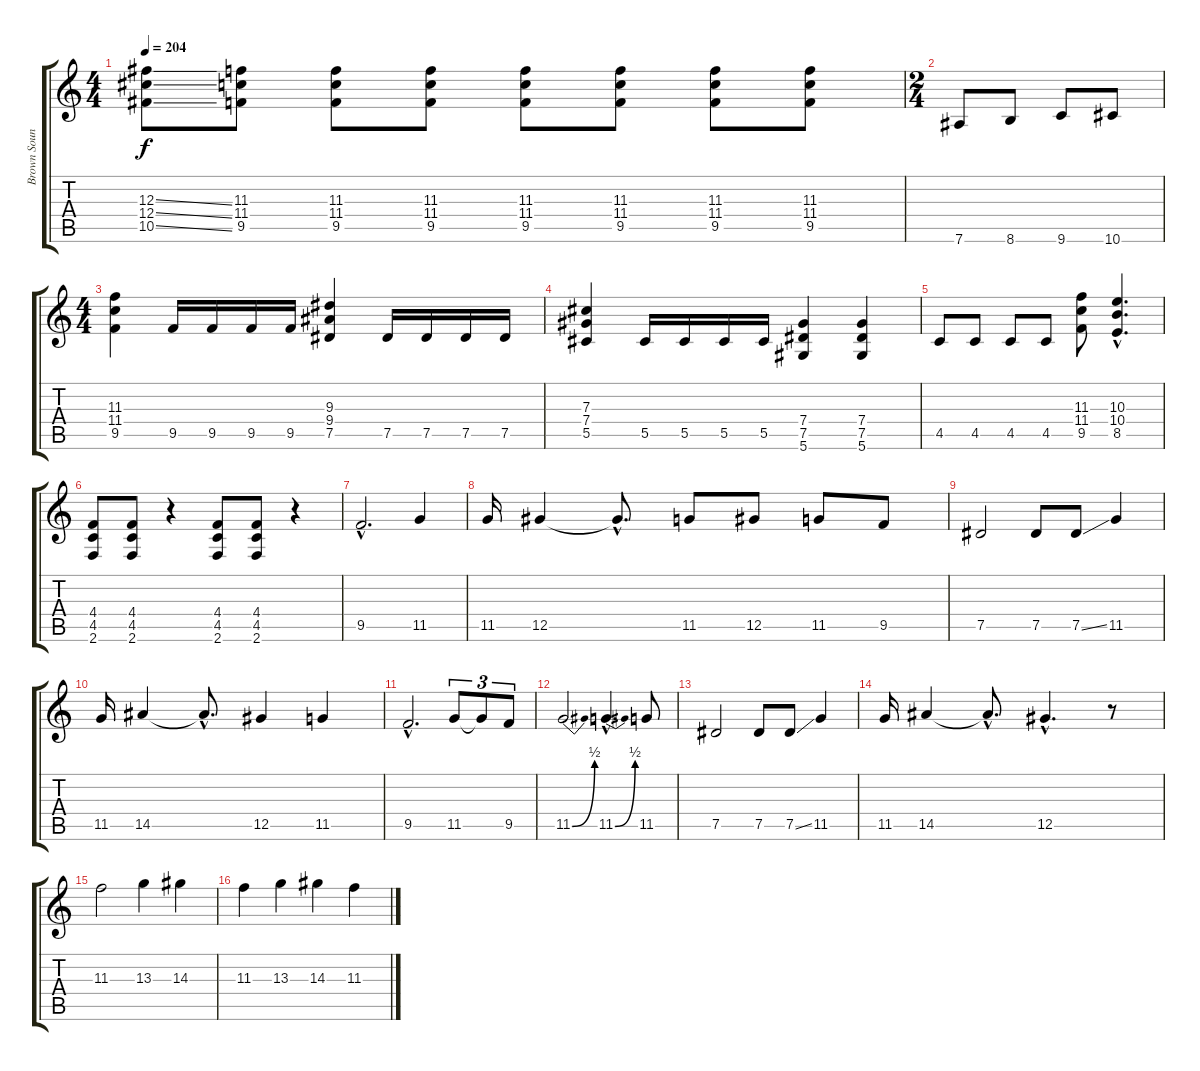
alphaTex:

\track ("Brown Sound" "Brown Soun") {instrument distortionguitar}
\staff {score tabs}
\tuning (Eb4 Bb3 Gb3 Db3 Ab2 Eb2) {hide}
\ts (4 4)
\tempo 204
\clef g2
\ks c
(12.3{ss} 12.4{ss} 10.5{ss}).8{dy f} (11.3 11.4 9.5).8 (11.3 11.4 9.5).8 (11.3 11.4 9.5).8 (11.3 11.4 9.5).8 (11.3 11.4 9.5).8 (11.3 11.4 9.5).8 (11.3 11.4 9.5).8 |
\ts (2 4)
7.6.8 8.6.8 9.6.8 10.6.8 |
\ts (4 4)
(11.3 11.4 9.5).4 9.5.16 9.5.16 9.5.16 9.5.16 (9.3 9.4 7.5).4 7.5.16 7.5.16 7.5.16 7.5.16 |
(7.3 7.4 5.5).4 5.5.16 5.5.16 5.5.16 5.5.16 (7.4 7.5 5.6).4 (7.4 7.5 5.6).4 |
4.5.8 4.5.8 4.5.8 4.5.8 (11.3 11.4 9.5).8 (10.3{hac} 10.4{hac} 8.5{hac}).4{d} |
(4.4 4.5 2.6).8 (4.4 4.5 2.6).8 r.4 (4.4 4.5 2.6).8 (4.4 4.5 2.6).8 r.4 |
9.5{hac}.2{d volume 16 balance 4} 11.5.4 |
11.5.16 12.5.4 12.5{hac t}.8{d} 11.5.8 12.5.8 11.5.8 9.5.8 |
7.5.2 7.5.8 7.5{ss}.8 11.5.4 |
11.5.16 14.5.4 14.5{hac t}.8{d} 12.5.4 11.5.4 |
9.5{hac}.2{d} 11.5.8{tu (3 2)} 11.5{t}.8{tu (3 2)} 9.5.8{tu (3 2)} |
11.5{be (bend 0 0 60 2)}.2 11.5{be (bend 0 0 60 2) hac}.4{d} 11.5.8 |
7.5.2 7.5.8 7.5{ss}.8 11.5.4 |
11.5.16 14.5.4 14.5{hac t}.8{d} 12.5{hac}.4{d} r.8 |
11.3.2 13.3.4 14.3.4 |
11.3.4 13.3.4 14.3.4 11.3.4
